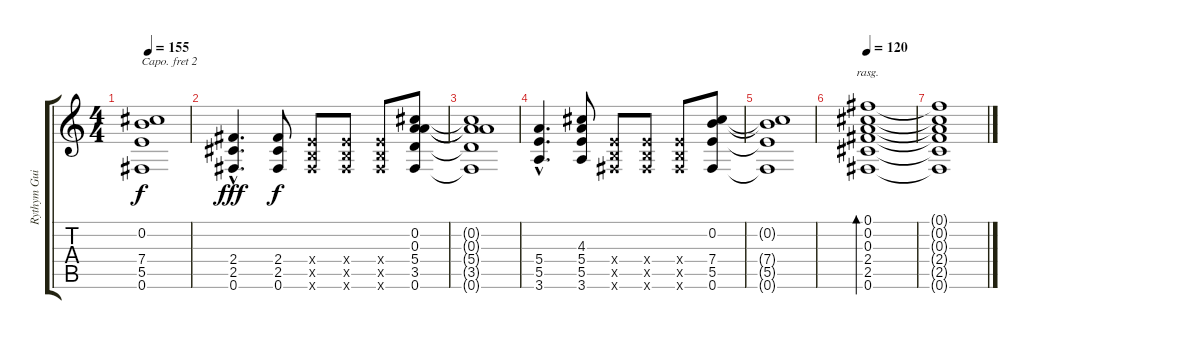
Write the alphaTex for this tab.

\track ("Rythym Guitar" "Rythym Gui") {instrument electricguitarclean}
\staff {score tabs}
\capo 2
\tuning (E4 B3 G3 D3 A2 E2) {hide}
\ts (4 4)
\tempo 155
\clef g2
\ks c
(0.2{t} 7.4{t} 5.5{t} 0.6{t}).1{dy f} |
(2.4{hac} 2.5{hac} 0.6{hac}).4{d dy fff instrument distortionguitar} (2.4 2.5 0.6).8{dy f} (0.4{x} 0.5{x} 0.6{x}).8 (0.4{x} 0.5{x} 0.6{x}).8 (0.4{x} 0.5{x} 0.6{x}).8 (0.2 0.3 5.4 3.5 0.6).8 |
(0.2{t} 0.3{t} 5.4{t} 3.5{t} 0.6{t}).1 |
(5.4{hac} 5.5{hac} 3.6{hac}).4{d} (4.3 5.4 5.5 3.6).8 (0.4{x} 0.5{x} 0.6{x}).8 (0.4{x} 0.5{x} 0.6{x}).8 (0.4{x} 0.5{x} 0.6{x}).8 (0.2 7.4 5.5 0.6).8 |
(0.2{t} 7.4{t} 5.5{t} 0.6{t}).1 |
\tempo 120
(0.1 0.2 0.3 2.4 2.5 0.6).1{bd 480 rasg ii} |
(0.1{t} 0.2{t} 0.3{t} 2.4{t} 2.5{t} 0.6{t}).1
